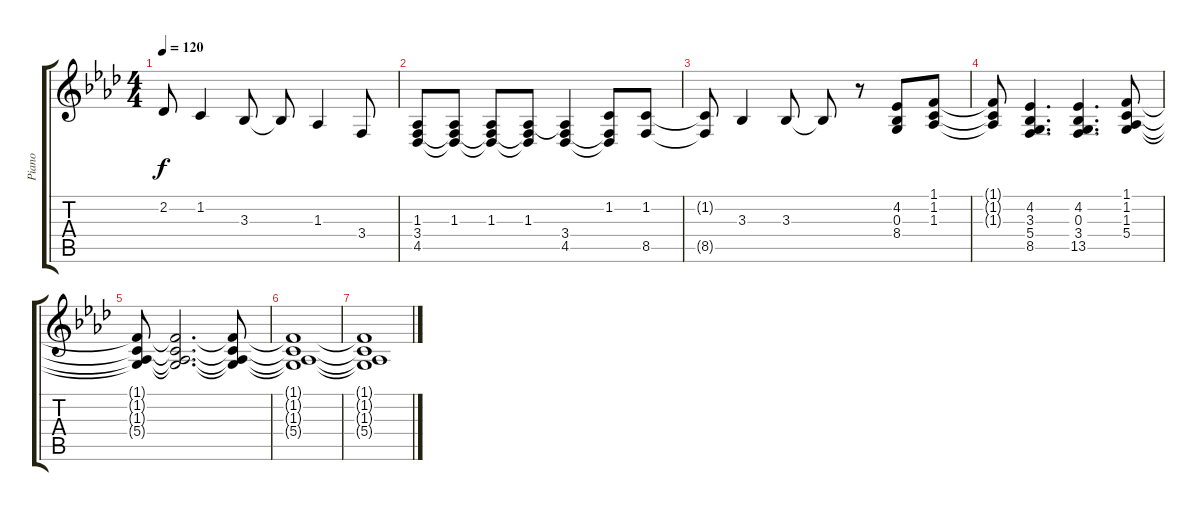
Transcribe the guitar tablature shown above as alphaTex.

\track ("Piano" "Piano") {instrument acousticgrandpiano}
\staff {score tabs}
\tuning (E4 B3 G3 D3 A2 E2) {hide}
\ts (4 4)
\tempo 120
\clef g2
\ks ab
2.2{t}.8{dy f} 1.2.4 3.3.8 3.3{t}.8 1.3.4 3.4.8 |
(1.3 3.4 4.5).8 (1.3 3.4{t} 4.5{t}).8 (1.3 3.4{t} 4.5{t}).8 (1.3 3.4{t} 4.5{t}).8 (1.3{t} 3.4 4.5).4 (1.2 3.4{t} 4.5{t}).8 (1.2 8.5).8 |
(1.2{t} 8.5{t}).8 3.3.4 3.3.8 3.3{t}.8 r.8 (4.2 0.3 8.4).8 (1.1 1.2 1.3).8 |
(1.1{t} 1.2{t} 1.3{t}).8 (4.2 3.3 5.4 8.5).4{d} (4.2 0.3 3.4 13.5).4{d} (1.1 1.2 1.3 5.4).8 |
(1.1{t} 1.2{t} 1.3{t} 5.4{t}).8{volume 0} (1.1{t} 1.2{t} 1.3{t} 5.4{t}).2{d} (1.1{t} 1.2{t} 1.3{t} 5.4{t}).8 |
(1.1{t} 1.2{t} 1.3{t} 5.4{t}).1 |
(1.1{t} 1.2{t} 1.3{t} 5.4{t}).1
